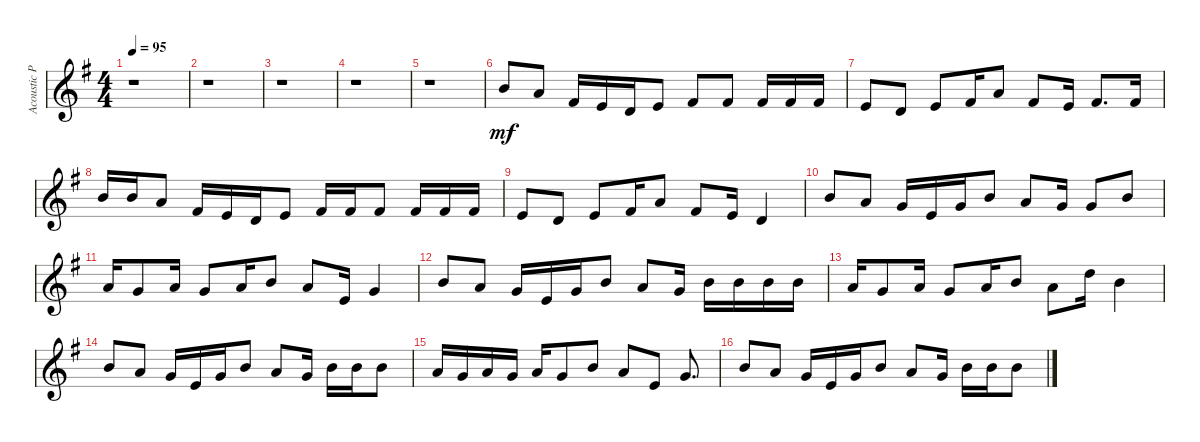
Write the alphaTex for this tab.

\track ("Acoustic Piano (Staff 1)" "Acoustic P") {solo instrument acousticgrandpiano}
\staff {score}
\tuning (E4 B3 G3 D3 A2 E2 B1) {hide}
\ts (4 4)
\tempo 95
\clef g2
\ks g
r.1{dy mf instrument acousticgrandpiano} |
r.1 |
r.1 |
r.1 |
r.1 |
7.1.8 5.1.8 2.1.16 0.1.16 3.2.16 0.1.8 2.1.8 2.1.8 2.1.16 2.1.16 2.1.16 |
0.1.8 3.2.8 0.1.8 2.1.16 5.1.8 2.1.8 0.1.16 2.1.8{d} 2.1.16 |
7.1.16 7.1.16 5.1.8 2.1.16 0.1.16 3.2.16 0.1.8 2.1.16 2.1.16 2.1.8 2.1.16 2.1.16 2.1.16 |
0.1.8 3.2.8 0.1.8 2.1.16 5.1.8 2.1.8 0.1.16 3.2.4 |
7.1.8 5.1.8 3.1.16 0.1.16 3.1.16 7.1.8 5.1.8 3.1.16 3.1.8 7.1.8 |
5.1.16 3.1.8 5.1.16 3.1.8 5.1.16 7.1.8 5.1.8 0.1.16 3.1.4 |
7.1.8 5.1.8 3.1.16 0.1.16 3.1.16 7.1.8 5.1.8 3.1.16 7.1.16 7.1.16 7.1.16 7.1.16 |
5.1.16 3.1.8 5.1.16 3.1.8 5.1.16 7.1.8 5.1.8 10.1.16 7.1.4 |
7.1.8 5.1.8 3.1.16 0.1.16 3.1.16 7.1.8 5.1.8 3.1.16 7.1.16 7.1.16 7.1.8 |
5.1.16 3.1.16 5.1.16 3.1.16 5.1.16 3.1.8 7.1.8 5.1.8 0.1.8 3.1.8{d} |
7.1.8 5.1.8 3.1.16 0.1.16 3.1.16 7.1.8 5.1.8 3.1.16 7.1.16 7.1.16 7.1.8
